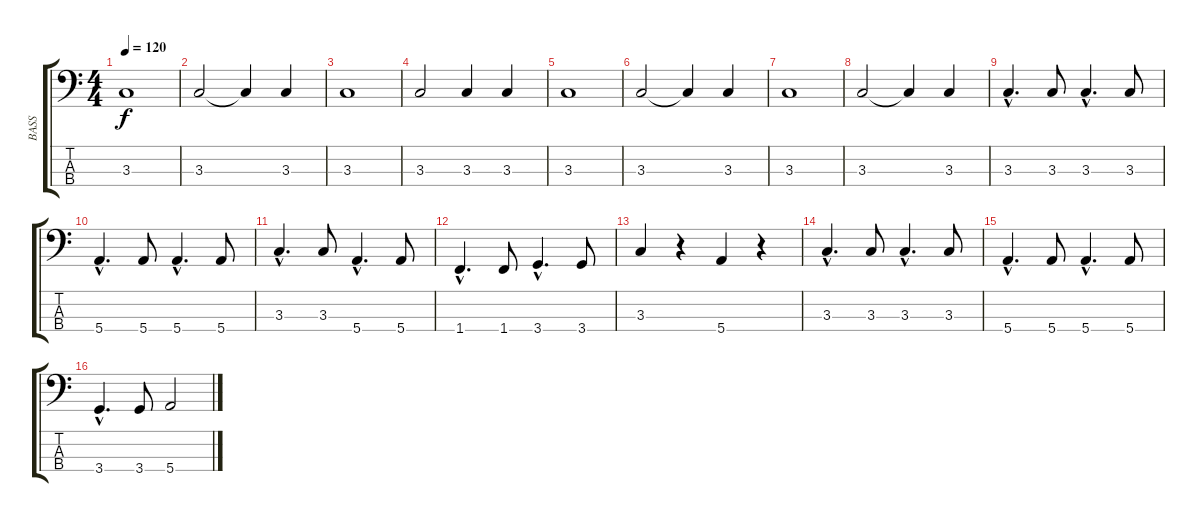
\track ("BASS" "BASS") {instrument slapbass2}
\staff {score tabs}
\tuning (G2 D2 A1 E1) {hide}
\ts (4 4)
\tempo 120
\clef f4
\ks c
3.3.1{dy f instrument slapbass2} |
3.3.2 3.3{t}.4 3.3.4 |
3.3.1 |
3.3.2 3.3.4 3.3.4 |
3.3.1 |
3.3.2 3.3{t}.4 3.3.4 |
3.3.1 |
3.3.2 3.3{t}.4 3.3.4 |
3.3{hac}.4{d} 3.3.8 3.3{hac}.4{d} 3.3.8 |
5.4{hac}.4{d} 5.4.8 5.4{hac}.4{d} 5.4.8 |
3.3{hac}.4{d} 3.3.8 5.4{hac}.4{d} 5.4.8 |
1.4{hac}.4{d} 1.4.8 3.4{hac}.4{d} 3.4.8 |
3.3.4 r.4 5.4.4 r.4 |
3.3{hac}.4{d} 3.3.8 3.3{hac}.4{d} 3.3.8 |
5.4{hac}.4{d} 5.4.8 5.4{hac}.4{d} 5.4.8 |
3.4{hac}.4{d} 3.4.8 5.4.2
